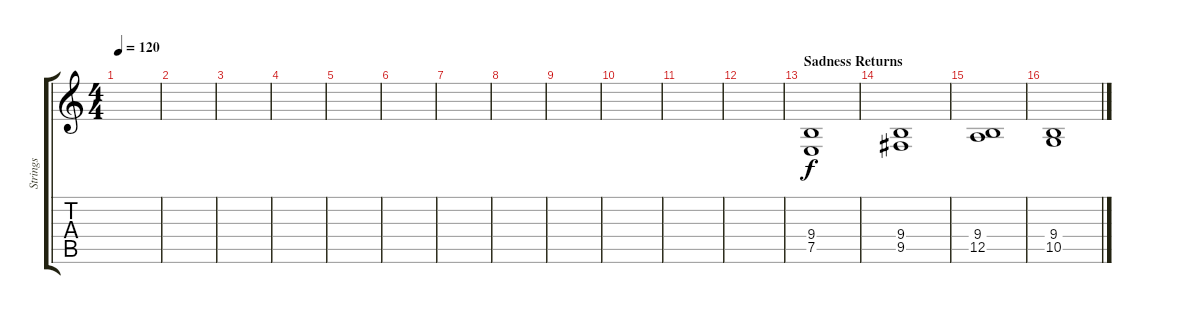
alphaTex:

\track ("Strings" "Strings") {instrument stringensemble1}
\staff {score tabs}
\tuning (E4 B3 G3 D3 A2 E2) {hide}
\ts (4 4)
\tempo 120
\clef g2
\ks c
|
|
|
|
|
|
|
|
|
|
|
|
\section ("" "Sadness Returns")
(9.4 7.5).1 |
(9.4 9.5).1 |
(9.4 12.5).1 |
(9.4 10.5).1
